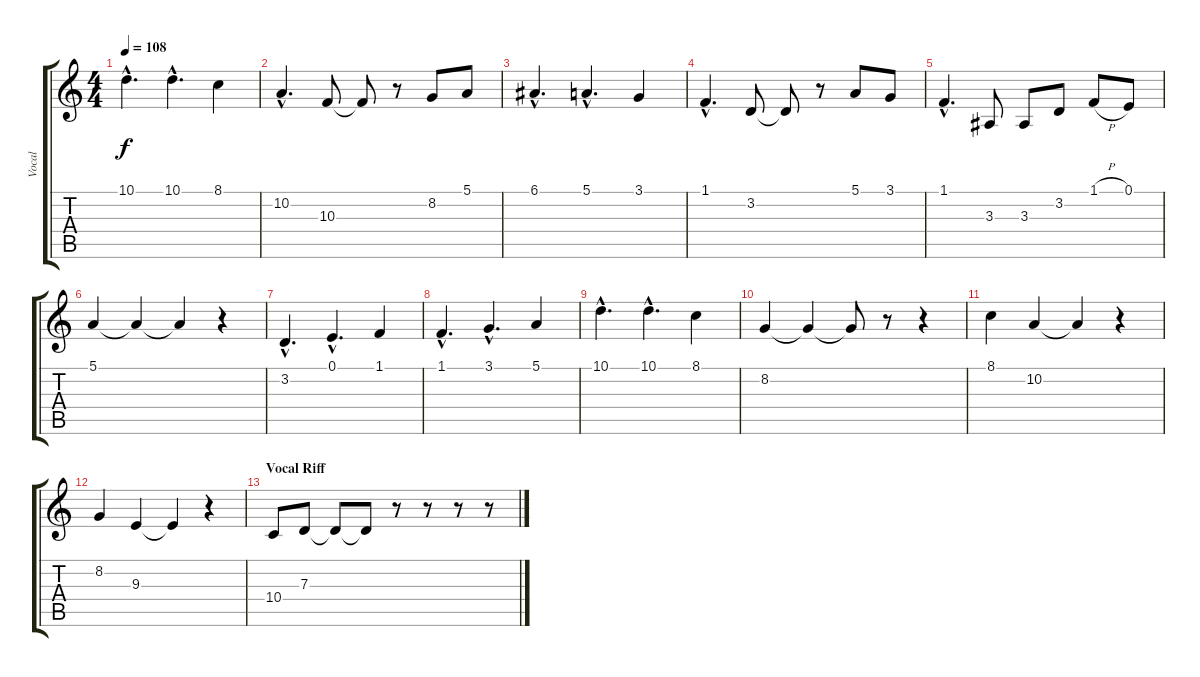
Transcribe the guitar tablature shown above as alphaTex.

\track ("Vocal" "Vocal") {instrument sopranosax}
\staff {score tabs}
\tuning (E4 B3 G3 D3 A2 E2) {hide}
\ts (4 4)
\tempo 108
\clef g2
\ks c
10.1{hac}.4{d dy f} 10.1{hac}.4{d} 8.1.4 |
10.2{hac}.4{d} 10.3.8 10.3{t}.8 r.8 8.2.8 5.1.8 |
6.1{hac}.4{d} 5.1{hac}.4{d} 3.1.4 |
1.1{hac}.4{d} 3.2.8 3.2{t}.8 r.8 5.1.8 3.1.8 |
1.1{hac}.4{d} 3.3.8 3.3.8 3.2.8 1.1{h}.8 0.1.8 |
5.1.4 5.1{t}.4 5.1{t}.4 r.4 |
3.2{hac}.4{d} 0.1{hac}.4{d} 1.1.4 |
1.1{hac}.4{d} 3.1{hac}.4{d} 5.1.4 |
10.1{hac}.4{d} 10.1{hac}.4{d} 8.1.4 |
8.2.4 8.2{t}.4 8.2{t}.8 r.8 r.4 |
8.1.4 10.2.4 10.2{t}.4 r.4 |
8.2.4 9.3.4 9.3{t}.4 r.4 |
\section ("" "Vocal Riff")
10.4.8 7.3.8 7.3{t}.8{volume 6} 7.3{t}.8 r.8 r.8 r.8 r.8
